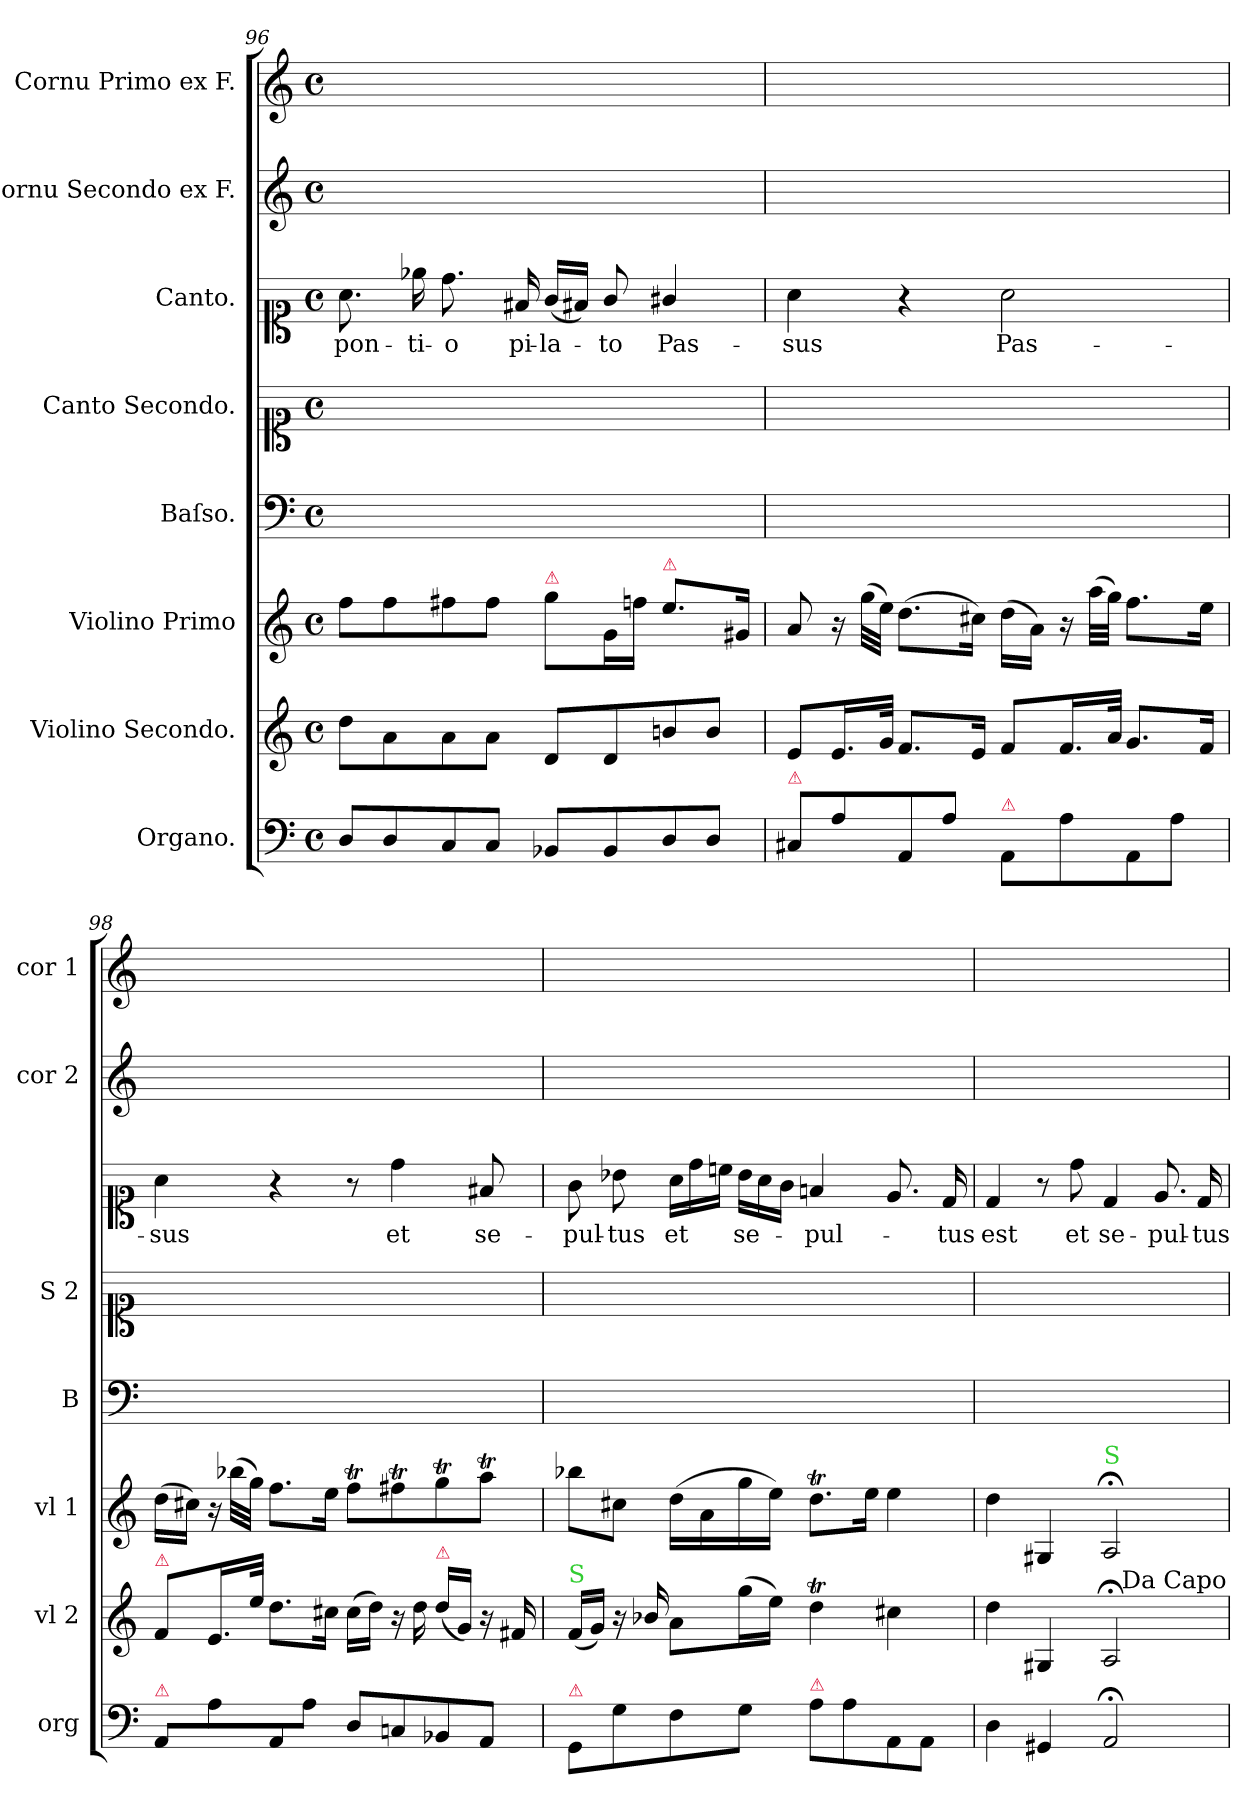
**kern	**kern	**kern	**kern	**kern	**kern	**text	**kern	**kern
*part8	*part7	*part6	*part5	*part4	*part3	*part3	*part2	*part1
*staff8	*staff7	*staff6	*staff5	*staff4	*staff3	*staff3	*staff2	*staff1
*I"Organo.	*I"Violino Secondo.	*I"Violino Primo	*I"Baſso.	*I"Canto Secondo.	*I"Canto.	*	*I"Cornu Secondo ex F.	*I"Cornu Primo ex F.
*I'org	*I'vl 2	*I'vl 1	*I'B	*I'S 2	*	*	*I'cor 2	*I'cor 1
*clefF4	*clefG2	*clefG2	*clefF4	*clefC1	*clefC1	*	*clefG2	*clefG2
*	*	*	*	*	*	*	*ITrd4c7	*ITrd4c7
*M4/4	*M4/4	*M4/4	*M4/4	*M4/4	*M4/4	*	*M4/4	*M4/4
*met(c)	*met(c)	*met(c)	*met(c)	*met(c)	*met(c)	*	*met(c)	*met(c)
=96	=96	=96	=96	=96	=96	=96	=96	=96
8D/L	8dd\L	8ff\L	1ryy	1ryy	8.a\	pon-	1ryy	1ryy
8D/	8a\	8ff\	.	.	.	.	.	.
.	.	.	.	.	16ee-X\	-ti-	.	.
8C/	8a\	8ff#X\	.	.	8.dd\	-o	.	.
8C/J	8a\J	8ff#\J	.	.	.	.	.	.
.	.	.	.	.	16f#X/	pi-	.	.
!	!	!LO:TX:a:color=crimson:t=⚠	!	!	!	!	!	!
8BB-/L	8d/L	8gg\L	.	.	(16g/LL	-la-	.	.
.	.	.	.	.	16f#X/JJ)	.	.	.
8BB-/	8d/	16g/L	.	.	8g/	-to	.	.
.	.	16ffn\JJ	.	.	.	.	.	.
!	!	!LO:TX:a:color=crimson:t=⚠	!	!	!	!	!	!
8D/	8bn/	8.ee\L	.	.	4g#X/	Pas-	.	.
8D/J	8b/J	.	.	.	.	.	.	.
.	.	16g#X/Jk	.	.	.	.	.	.
=97	=97	=97	=97	=97	=97	=97	=97	=97
!LO:TX:a:color=crimson:t=⚠	!	!	!	!	!	!	!	!
8C#X/L	8e/L	8a/	1ryy	1ryy	4a\	-sus	1ryy	1ryy
8A\	16.e/L	16r	.	.	.	.	.	.
.	.	(32gg\LLL	.	.	.	.	.	.
.	32g/JJk	32ee\JJJ)	.	.	.	.	.	.
8AA/	8.f/L	(8.dd\L	.	.	4r	.	.	.
8A\J	.	.	.	.	.	.	.	.
.	16e/Jk	16cc#X\Jk)	.	.	.	.	.	.
!LO:TX:a:color=crimson:t=⚠	!	!	!	!	!	!	!	!
8AA/L	8f/L	(16dd\LL	.	.	2a\	Pas-	.	.
.	.	16a\JJ)	.	.	.	.	.	.
8A\	16.f/L	16r	.	.	.	.	.	.
.	.	(32aa\LLL	.	.	.	.	.	.
.	32a/JJk	32gg\JJJ)	.	.	.	.	.	.
8AA\	8.g/L	8.ff\L	.	.	.	.	.	.
8A\J	.	.	.	.	.	.	.	.
.	16f/Jk	16ee\Jk	.	.	.	.	.	.
=98	=98	=98	=98	=98	=98	=98	=98	=98
!	!LO:TX:a:color=crimson:t=⚠	!	!	!	!	!	!	!
!LO:TX:a:color=crimson:t=⚠	!	!	!	!	!	!	!	!
8AA/L	8f/L	(16dd\LL	1ryy	1ryy	4a\	-sus	1ryy	1ryy
.	.	16cc#X\JJ)	.	.	.	.	.	.
8A\	16.e/L	16r	.	.	.	.	.	.
.	.	(32bb-\LLL	.	.	.	.	.	.
.	32ee\JJk	32gg\JJJ)	.	.	.	.	.	.
8AA/	8.dd\L	8.ff\L	.	.	4r	.	.	.
8A\J	.	.	.	.	.	.	.	.
.	16cc#X\Jk	16ee\Jk	.	.	.	.	.	.
8D/L	(16cc#\LL	8ffT\L	.	.	8r	.	.	.
.	16dd\JJ)	.	.	.	.	.	.	.
8Cn/	16r	8ff#Xt\	.	.	4dd\	et	.	.
.	16dd\	.	.	.	.	.	.	.
!	!LO:TX:a:color=crimson:t=⚠	!	!	!	!	!	!	!
8BB-/	(16dd\LL	8ggT\	.	.	.	.	.	.
.	16g/JJ)	.	.	.	.	.	.	.
8AA/J	16r	8aat\J	.	.	8f#X/	se-	.	.
.	16f#X/	.	.	.	.	.	.	.
=99	=99	=99	=99	=99	=99	=99	=99	=99
!	!LO:TX:a:color=limegreen:t=S	!	!	!	!	!	!	!
!LO:TX:a:color=crimson:t=⚠	!	!	!	!	!	!	!	!
8GG/L	(16f/LL	8bb-\L	1ryy	1ryy	8g\	-pul-	1ryy	1ryy
.	16g/JJ)	.	.	.	.	.	.	.
8G\	16r	8cc#X\J	.	.	8b-\	-tus	.	.
.	16b-/	.	.	.	.	.	.	.
*	*	*	*	*	*Xtuplet	*	*	*
8F\	8a\L	(16dd\LL	.	.	24a\LL	et	.	.
.	.	.	.	.	24dd\	.	.	.
.	.	16a\	.	.	.	.	.	.
.	.	.	.	.	24ccn\JJ	.	.	.
8G\J	(16gg\L	16gg\	.	.	24b-\LL	se-	.	.
.	.	.	.	.	24a\	.	.	.
.	16ee\JJ)	16ee\JJ)	.	.	.	.	.	.
.	.	.	.	.	24g\JJ	.	.	.
!LO:TX:a:color=crimson:t=⚠	!	!	!	!	!	!	!	!
8A\L	4ddT\	8.ddT\L	.	.	4fn/	-pul-	.	.
8A\	.	.	.	.	.	.	.	.
.	.	16ee\Jk	.	.	.	.	.	.
8AA\	4cc#X\	4ee\	.	.	8.e/	.	.	.
8AA\J	.	.	.	.	.	.	.	.
.	.	.	.	.	16d/	-tus	.	.
=100	=100	=100	=100	=100	=100	=100	=100	=100
4D\	4dd\	4dd\	1ryy	1ryy	4d/	est	1ryy	1ryy
4GG#X/	4G#X/	4G#X/	.	.	8r	.	.	.
.	.	.	.	.	8dd\	et	.	.
!	!	!LO:TX:a:color=limegreen:t=S	!	!	!	!	!	!
2AA;</	2A;</	2A;</	.	.	4d/	se-	.	.
.	.	.	.	.	8.e/	-pul-	.	.
.	.	.	.	.	16d/	-tus	.	.
!	!LO:TX:a:t=Da Capo	!	!	!	!	!	!	!
=	=	=	=	=	=	=	=	=
*-	*-	*-	*-	*-	*-	*-	*-	*-
